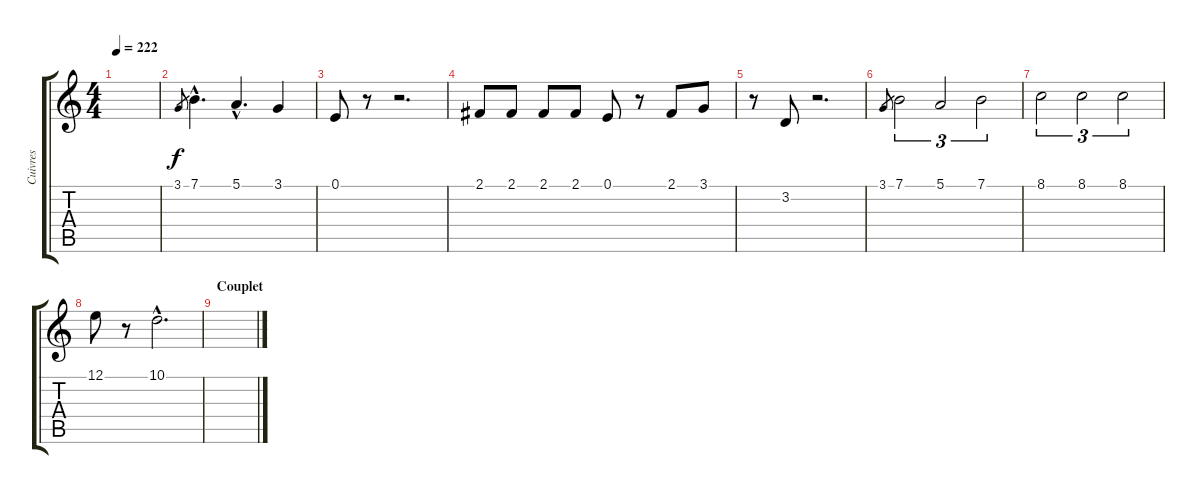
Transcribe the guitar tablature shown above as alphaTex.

\track ("Cuivres" "Cuivres") {instrument trumpet}
\staff {score tabs}
\tuning (E4 B3 G3 D3 A2 E2) {hide}
\ts (4 4)
\tempo 222
\clef g2
\ks c
|
3.1.8{gr} 7.1{hac}.4{d} 5.1{hac}.4{d} 3.1.4 |
0.1.8 r.8 r.2{d} |
2.1.8 2.1.8 2.1.8 2.1.8 0.1.8 r.8 2.1.8 3.1.8 |
r.8 3.2.8 r.2{d} |
3.1.8{gr} 7.1.2{tu (3 2)} 5.1.2{tu (3 2)} 7.1.2{tu (3 2)} |
8.1.2{tu (3 2)} 8.1.2{tu (3 2)} 8.1.2{tu (3 2)} |
12.1.8 r.8 10.1{hac}.2{d} |
\section ("" "Couplet")
